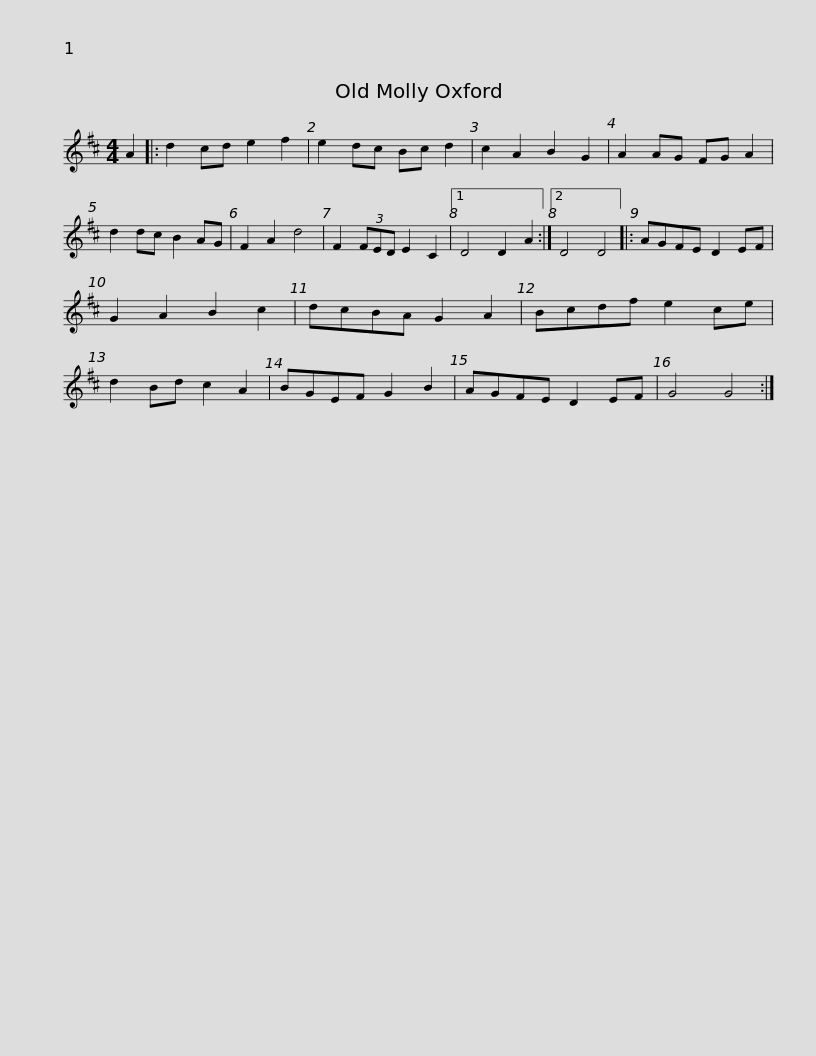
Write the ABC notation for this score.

X:1
L:1/8
M:4/4
I:linebreak $
K:D
V:1 treble
V:1
 A2 |: d2 cd e2 f2 | e2 dc Bc d2 | c2 A2 B2 G2 | A2 AG FG A2 | %5
 d2 dc B2 AG | F2 A2 d4 | F2 (3FED E2 C2 |1 D4 D2 A2 :|2$ D4 D4 |: %10
 AGFE D2 EF | G2 A2 B2 c2 | dcBA G2 A2 | Bcdf e2 ce | d2 Bd c2 A2 | %15
 BGEF G2 B2 |$ AGFE D2 EF | G4 G4 :| %18
